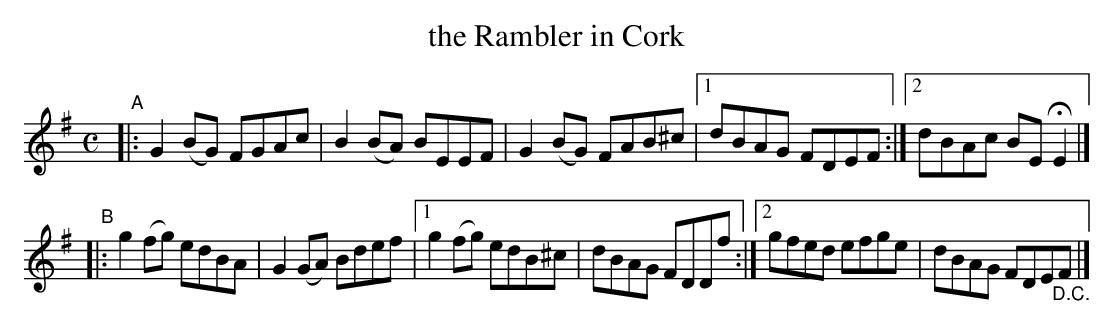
X:1
T: the Rambler in Cork
M: C
L: 1/8
K: Em
"^A"|: G2(BG) FGAc | B2(BA) BEEF | G2(BG) FAB^c |[1 dBAG FDEF :|[2 dBAc BEHE2 |]
"^B"|: g2(fg) edBA | G2(GA) Bdef |[1 g2(fg) edB^c | dBAG FDDf :|[2 gfed efge | dBAG FDE"_D.C."F |]
